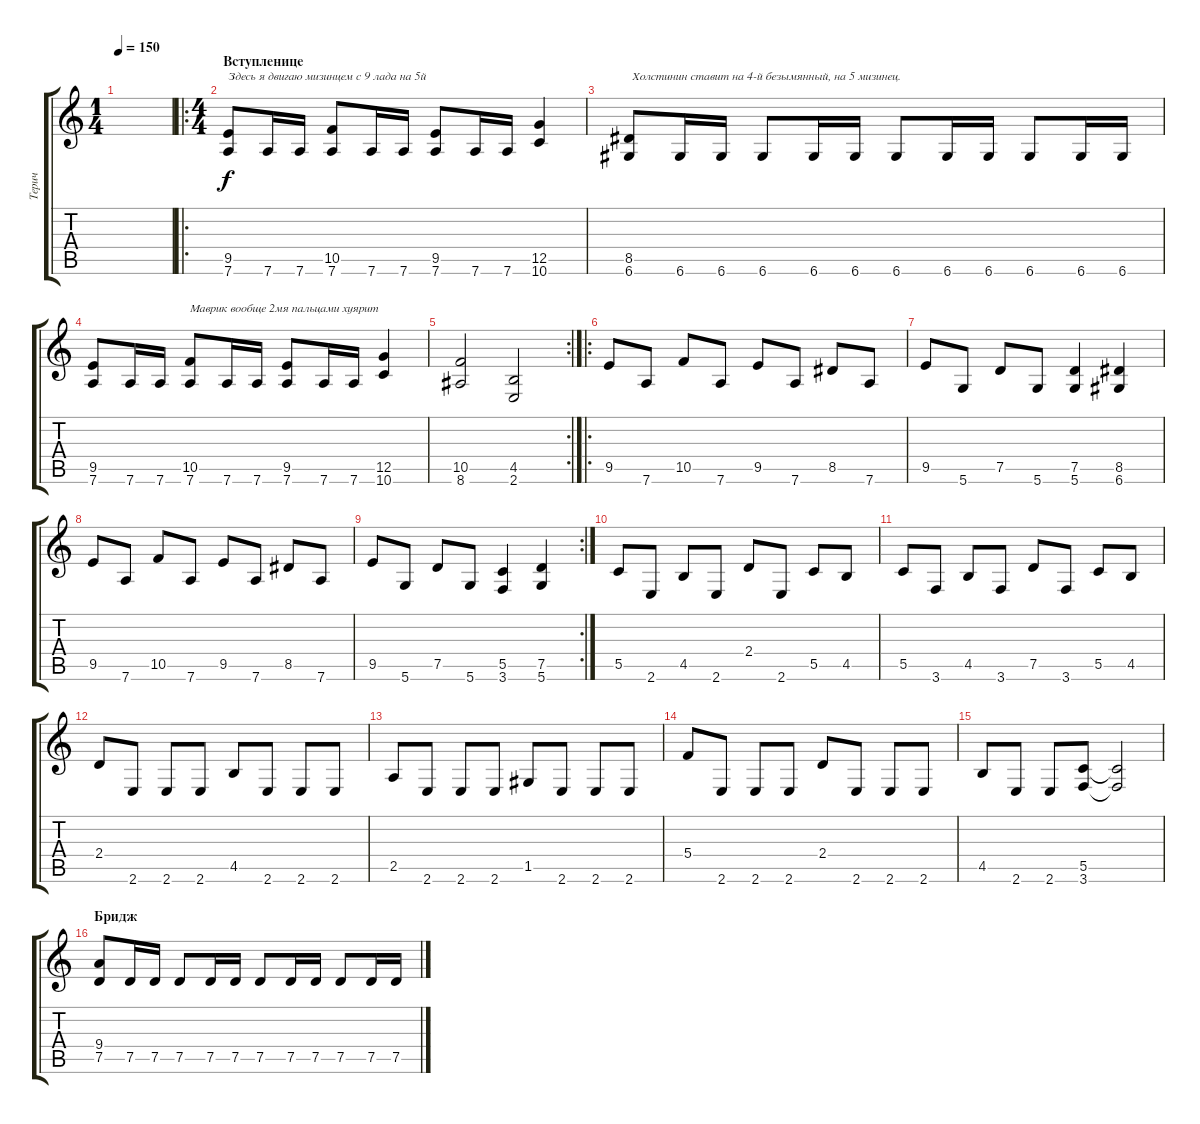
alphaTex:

\track ("Терич" "Терич") {instrument distortionguitar}
\staff {score tabs}
\tuning (D4 A3 F3 C3 G2 D2) {hide}
\ts (1 4)
\tempo 150
\clef g2
\ks c
|
\ro
\ts (4 4)
\section ("" "Вступленице")
(9.5 7.6).8{txt "Здесь я двигаю мизинцем с 9 лада на 5й"} 7.6.16 7.6.16 (10.5 7.6).8 7.6.16 7.6.16 (9.5 7.6).8 7.6.16 7.6.16 (12.5 10.6).4 |
(8.5 6.6).8{txt " Холстинин ставит на 4-й безымянный, на 5 мизинец."} 6.6.16 6.6.16 6.6.8 6.6.16 6.6.16 6.6.8 6.6.16 6.6.16 6.6.8 6.6.16 6.6.16 |
(9.5 7.6).8 7.6.16 7.6.16 (10.5 7.6).8{txt "Маврик вообще 2мя пальцами хуярит"} 7.6.16 7.6.16 (9.5 7.6).8 7.6.16 7.6.16 (12.5 10.6).4 |
\rc 2
(10.5 8.6).2 (4.5 2.6).2 |
\ro
9.5.8 7.6.8 10.5.8 7.6.8 9.5.8 7.6.8 8.5.8 7.6.8 |
9.5.8 5.6.8 7.5.8 5.6.8 (7.5 5.6).4 (8.5 6.6).4 |
9.5.8 7.6.8 10.5.8 7.6.8 9.5.8 7.6.8 8.5.8 7.6.8 |
\rc 2
9.5.8 5.6.8 7.5.8 5.6.8 (5.5 3.6).4 (7.5 5.6).4 |
5.5.8 2.6.8 4.5.8 2.6.8 2.4.8 2.6.8 5.5.8 4.5.8 |
5.5.8 3.6.8 4.5.8 3.6.8 7.5.8 3.6.8 5.5.8 4.5.8 |
2.4.8 2.6.8 2.6.8 2.6.8 4.5.8 2.6.8 2.6.8 2.6.8 |
2.5.8 2.6.8 2.6.8 2.6.8 1.5.8 2.6.8 2.6.8 2.6.8 |
5.4.8 2.6.8 2.6.8 2.6.8 2.4.8 2.6.8 2.6.8 2.6.8 |
4.5.8 2.6.8 2.6.8 (5.5 3.6).8 (5.5{t} 3.6{t}).2 |
\section ("" "Бридж")
(9.4 7.5).8 7.5.16 7.5.16 7.5.8 7.5.16 7.5.16 7.5.8 7.5.16 7.5.16 7.5.8 7.5.16 7.5.16
